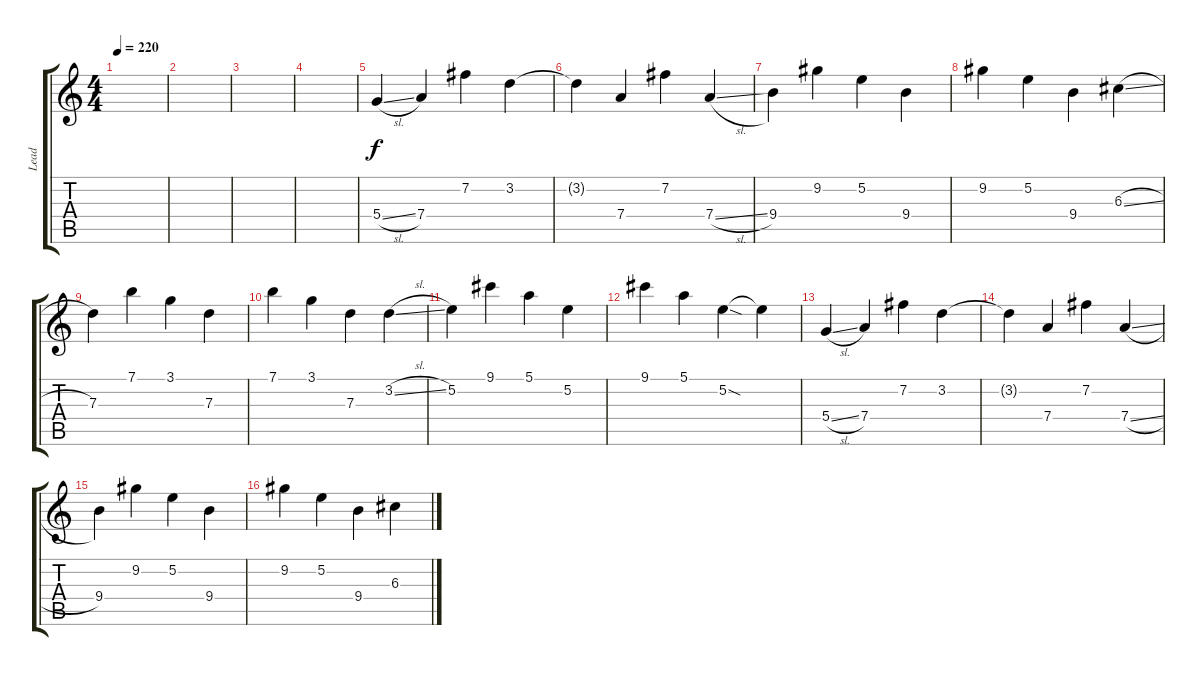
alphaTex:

\track ("Lead" "Lead") {instrument acousticguitarnylon}
\staff {score tabs}
\tuning (E4 B3 G3 D3 A2 E2) {hide}
\ts (4 4)
\tempo 220
\clef g2
\ks c
|
|
|
|
5.4{sl}.4{dy f} 7.4.4 7.2.4 3.2.4 |
3.2{t}.4 7.4.4 7.2.4 7.4{sl}.4 |
9.4.4 9.2.4 5.2.4 9.4.4 |
9.2.4 5.2.4 9.4.4 6.3{sl}.4 |
7.3.4 7.1.4 3.1.4 7.3.4 |
7.1.4 3.1.4 7.3.4 3.2{sl}.4 |
5.2.4 9.1.4 5.1.4 5.2.4 |
9.1.4 5.1.4 5.2{sod}.4 5.2{t}.4 |
5.4{sl}.4 7.4.4 7.2.4 3.2.4 |
3.2{t}.4 7.4.4 7.2.4 7.4{sl}.4 |
9.4.4 9.2.4 5.2.4 9.4.4 |
9.2.4 5.2.4 9.4.4 6.3{sl}.4
